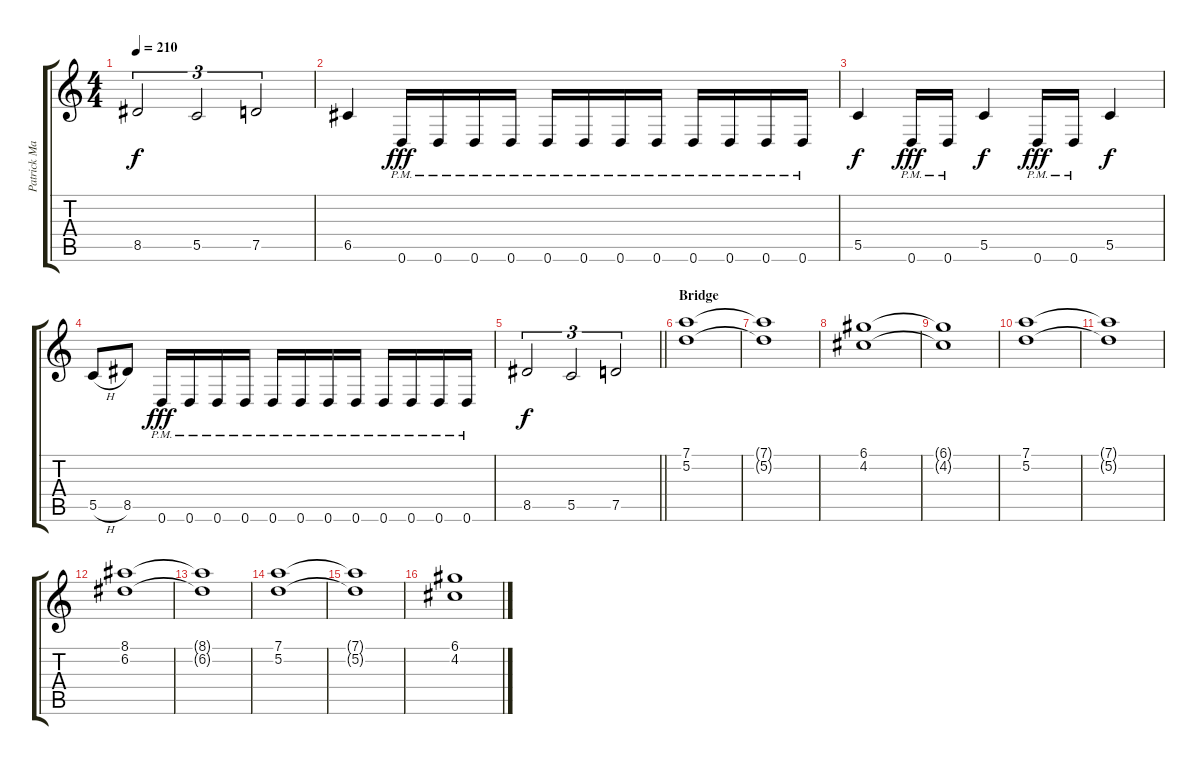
\track ("Patrick Mameli" "Patrick Ma") {instrument distortionguitar}
\staff {score tabs}
\tuning (D4 A3 F3 C3 G2 D2) {hide}
\ts (4 4)
\tempo 210
\clef g2
\ks c
8.5.2{tu (3 2) dy f} 5.5.2{tu (3 2)} 7.5.2{tu (3 2)} |
6.5.4 0.6{pm}.16{dy fff} 0.6{pm}.16 0.6{pm}.16 0.6{pm}.16 0.6{pm}.16 0.6{pm}.16 0.6{pm}.16 0.6{pm}.16 0.6{pm}.16 0.6{pm}.16 0.6{pm}.16 0.6{pm}.16 |
5.5.4{dy f} 0.6{pm}.16{dy fff} 0.6{pm}.16 5.5.4{dy f} 0.6{pm}.16{dy fff} 0.6{pm}.16 5.5.4{dy f} |
5.5{h}.8 8.5.8 0.6{pm}.16{dy fff} 0.6{pm}.16 0.6{pm}.16 0.6{pm}.16 0.6{pm}.16 0.6{pm}.16 0.6{pm}.16 0.6{pm}.16 0.6{pm}.16 0.6{pm}.16 0.6{pm}.16 0.6{pm}.16 |
\barLineRight lightlight
8.5.2{tu (3 2) dy f} 5.5.2{tu (3 2)} 7.5.2{tu (3 2)} |
\section ("" "Bridge")
(7.1 5.2).1 |
(7.1{t} 5.2{t}).1 |
(6.1 4.2).1 |
(6.1{t} 4.2{t}).1 |
(7.1 5.2).1 |
(7.1{t} 5.2{t}).1 |
(8.1 6.2).1 |
(8.1{t} 6.2{t}).1 |
(7.1 5.2).1 |
(7.1{t} 5.2{t}).1 |
(6.1 4.2).1
